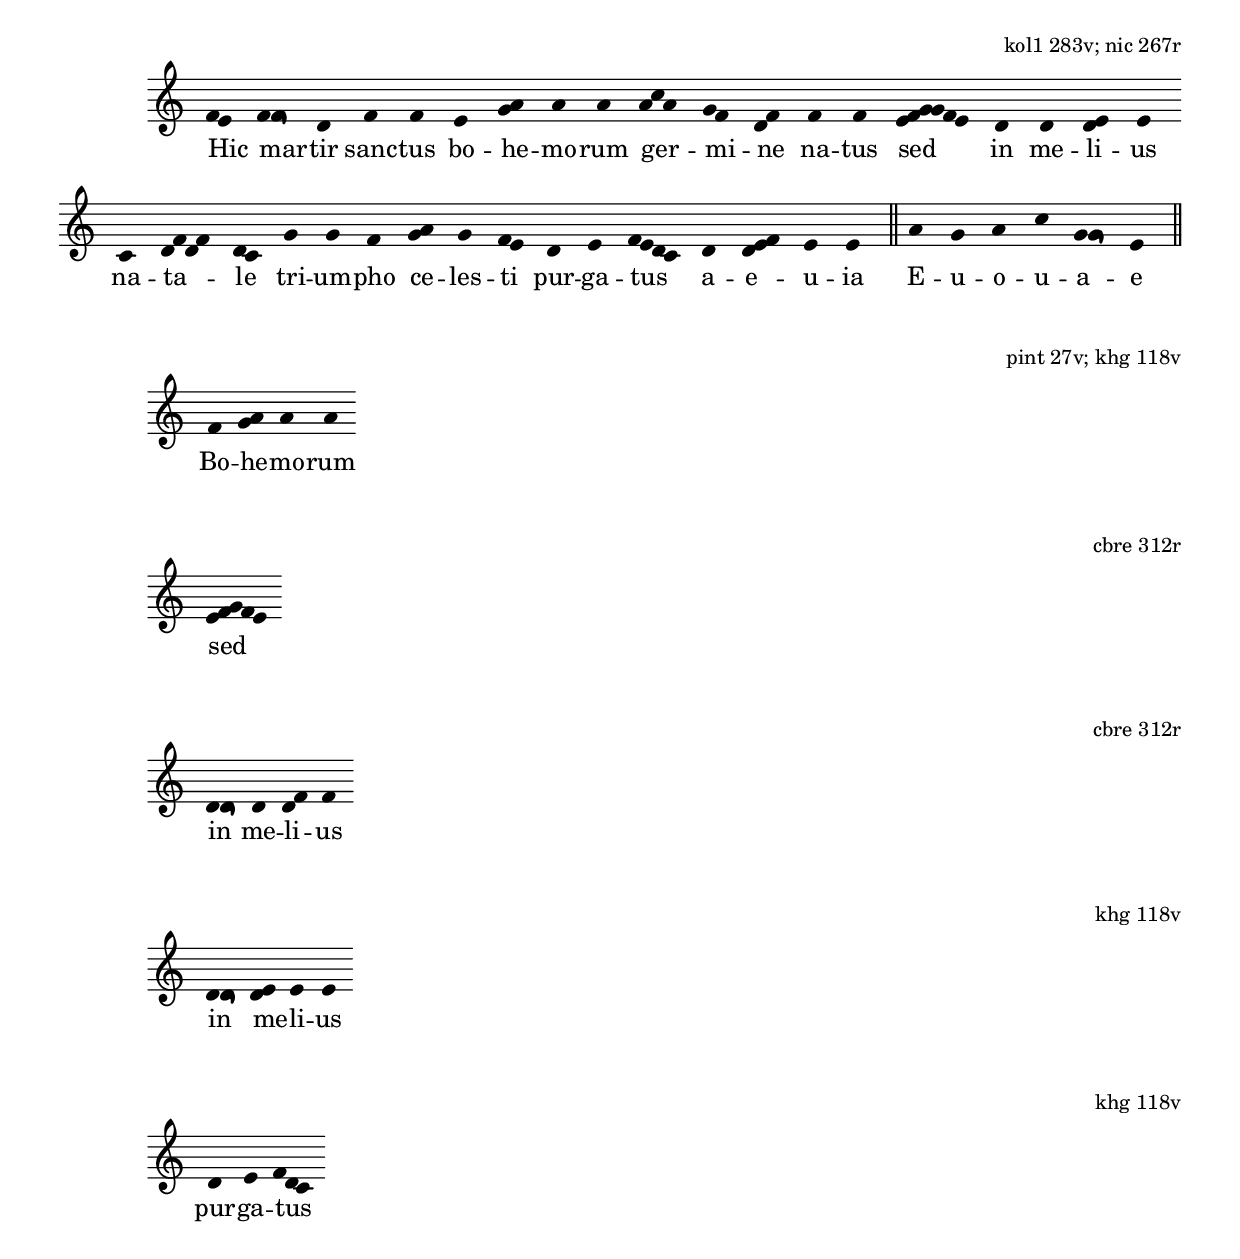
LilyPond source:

\version "2.19.32"

\include "../lib/synopsis.ily"

\score {
  \transpose c c' {
    \plainchant
    \melisma { f e } \bar "" \melisma { f \strophicus f } d \bar "" f f \bar ""
    e \melisma { g a } a a \bar "" \melisma { a c' a } \melisma { g f } \melisma { d f } \bar "" f f \bar ""
    \melisma { e f g g f e } \bar "" d \bar "" d \melisma { d e } e \bar "" c \melisma { d f d f } \melisma { d c } \bar ""
    g g f \bar "" \melisma { g a } g \melisma { f e } \bar "" d e \melisma { f e d c } \bar ""
    d \melisma { d e f } e e \bar "||"

    a g a c' \melisma { g \strophicus g } e \bar "||"
  }
  \addlyrics {
    Hic mar -- tir sanc -- tus
    bo -- he -- mo -- rum ger -- mi -- ne na -- tus
    sed in me -- li -- us na -- ta -- le
    tri -- um -- pho ce -- les -- ti pur -- ga -- tus
    a -- e -- u -- ia

    E -- u -- o -- u -- a -- e
  }
  \header {
    quid = "antiphona"
    fontes = "kol1 283v; nic 267r"
  }
}

\score {
  \transpose c c' {
    \plainchant
    f \melisma { g a } a a
  }
  \addlyrics {
    Bo -- he -- mo -- rum
  }
  \header {
    fontes = "pint 27v; khg 118v"
  }
}

\score {
  \transpose c c' {
    \plainchant
    \melisma { e f g f e }
  }
  \addlyrics {
    sed
  }
  \header {
    fontes = "cbre 312r"
  }
}

\score {
  \transpose c c' {
    \plainchant
    \melisma { d \strophicus d } d \melisma { d f } f
  }
  \addlyrics {
    in me -- li -- us
  }
  \header {
    fontes = "cbre 312r"
  }
}

\score {
  \transpose c c' {
    \plainchant
    \melisma { d \strophicus d } \melisma { d e } e e
  }
  \addlyrics {
    in me -- li -- us
  }
  \header {
    fontes = "khg 118v"
  }
}

\score {
  \transpose c c' {
    \plainchant
    d e \melisma { f d c }
  }
  \addlyrics {
    pur -- ga -- tus
  }
  \header {
    fontes = "khg 118v"
  }
}